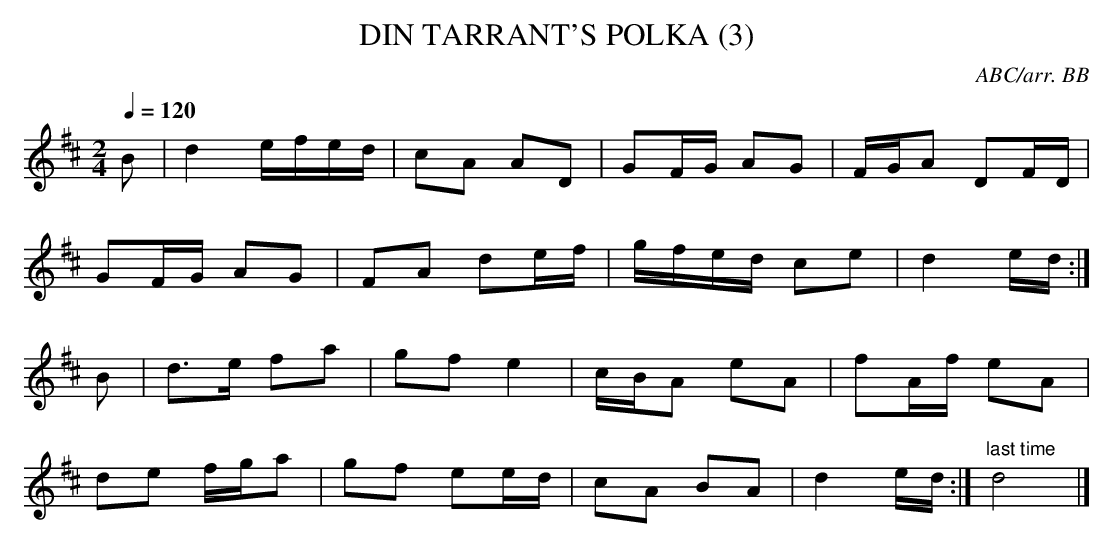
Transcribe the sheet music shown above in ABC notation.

X:1
T:DIN TARRANT'S POLKA (3)
C:ABC/arr. BB
Q:1/4=120
L:1/8
M:2/4
K:D
B|d2 e/f/e/d/|cA AD|GF/G/ AG|F/G/A DF/D/|
GF/G/ AG|FA de/f/|g/f/e/d/ ce|d2 e/d/ :|
B|d>e fa|gf e2|c/B/A eA|fA/f/ eA|
de f/g/a|gf ee/d/|cA BA|d2 e/d/ :|\
"last time" d4|]
